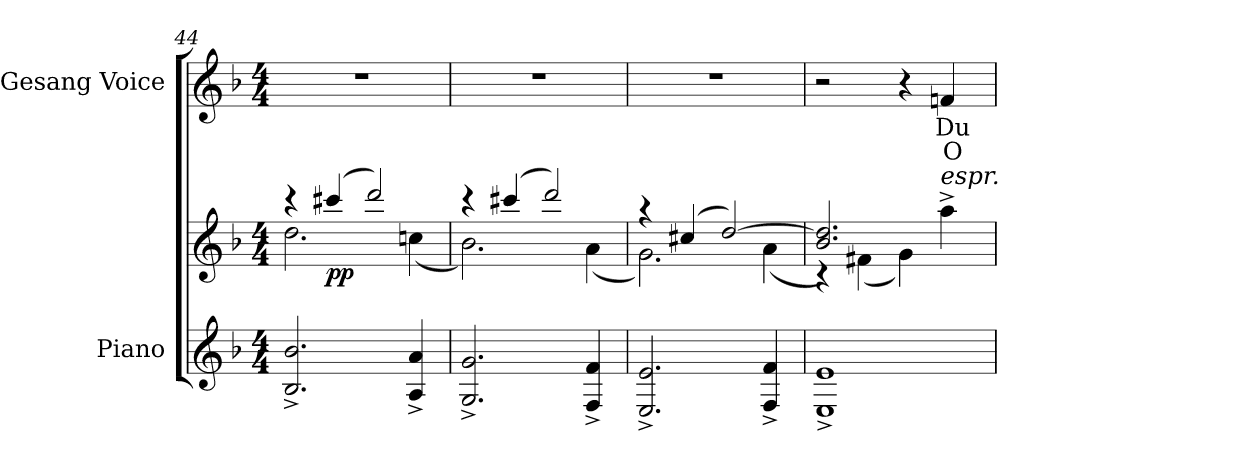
**kern	**kern	**dynam	**kern	**text	**text
*part2	*part2	*part2	*part1	*part1	*part1
*staff3	*staff2	*staff2/3	*staff1	*staff1	*staff1
*I"Piano	*	*	*I"Gesang Voice	*	*
*I'Pno	*	*	*	*	*
*clefG2	*clefG2	*	*clefG2	*	*
*k[b-]	*k[b-]	*	*k[b-]	*	*
*M4/4	*M4/4	*	*M4/4	*	*
=44	=44	=44	=44	=44	=44
*	*^	*	*	*	*
2.B-/^ 2.b-/^	4r	2.dd\	.	1r	.	.
!	!	!	!LO:DY:b	!	!	!
.	(4ccc#X/	.	pp	.	.	.
.	2ddd/)	.	.	.	.	.
4A/^ 4a/^	.	(4ccn\	.	.	.	.
=45	=45	=45	=45	=45	=45	=45
2.G/^ 2.g/^	4r	2.b-\)	.	1r	.	.
.	(4ccc#X/	.	.	.	.	.
.	2ddd/)	.	.	.	.	.
4F/^ 4f/^	.	(4a\	.	.	.	.
=46	=46	=46	=46	=46	=46	=46
2.E/^ 2.e/^	4r	2.g\)	.	1r	.	.
.	(4cc#X/	.	.	.	.	.
.	[2dd/)	.	.	.	.	.
4F/^ 4f/^	.	(4a\	.	.	.	.
=47	=47	=47	=47	=47	=47	=47
1E^ 1e^	2.b-/ 2.dd/]	4r)	.	2r	.	.
.	.	(4f#X\	.	.	.	.
.	.	4g\)	.	4r	.	.
!	!LO:TX:i:t=espr.	!	!	!	!	!
.	4aa^>\	4ryy	.	4fn/	Du	O
*	*v	*v	*	*	*	*
=	=	=	=	=	=
*-	*-	*-	*-	*-	*-
